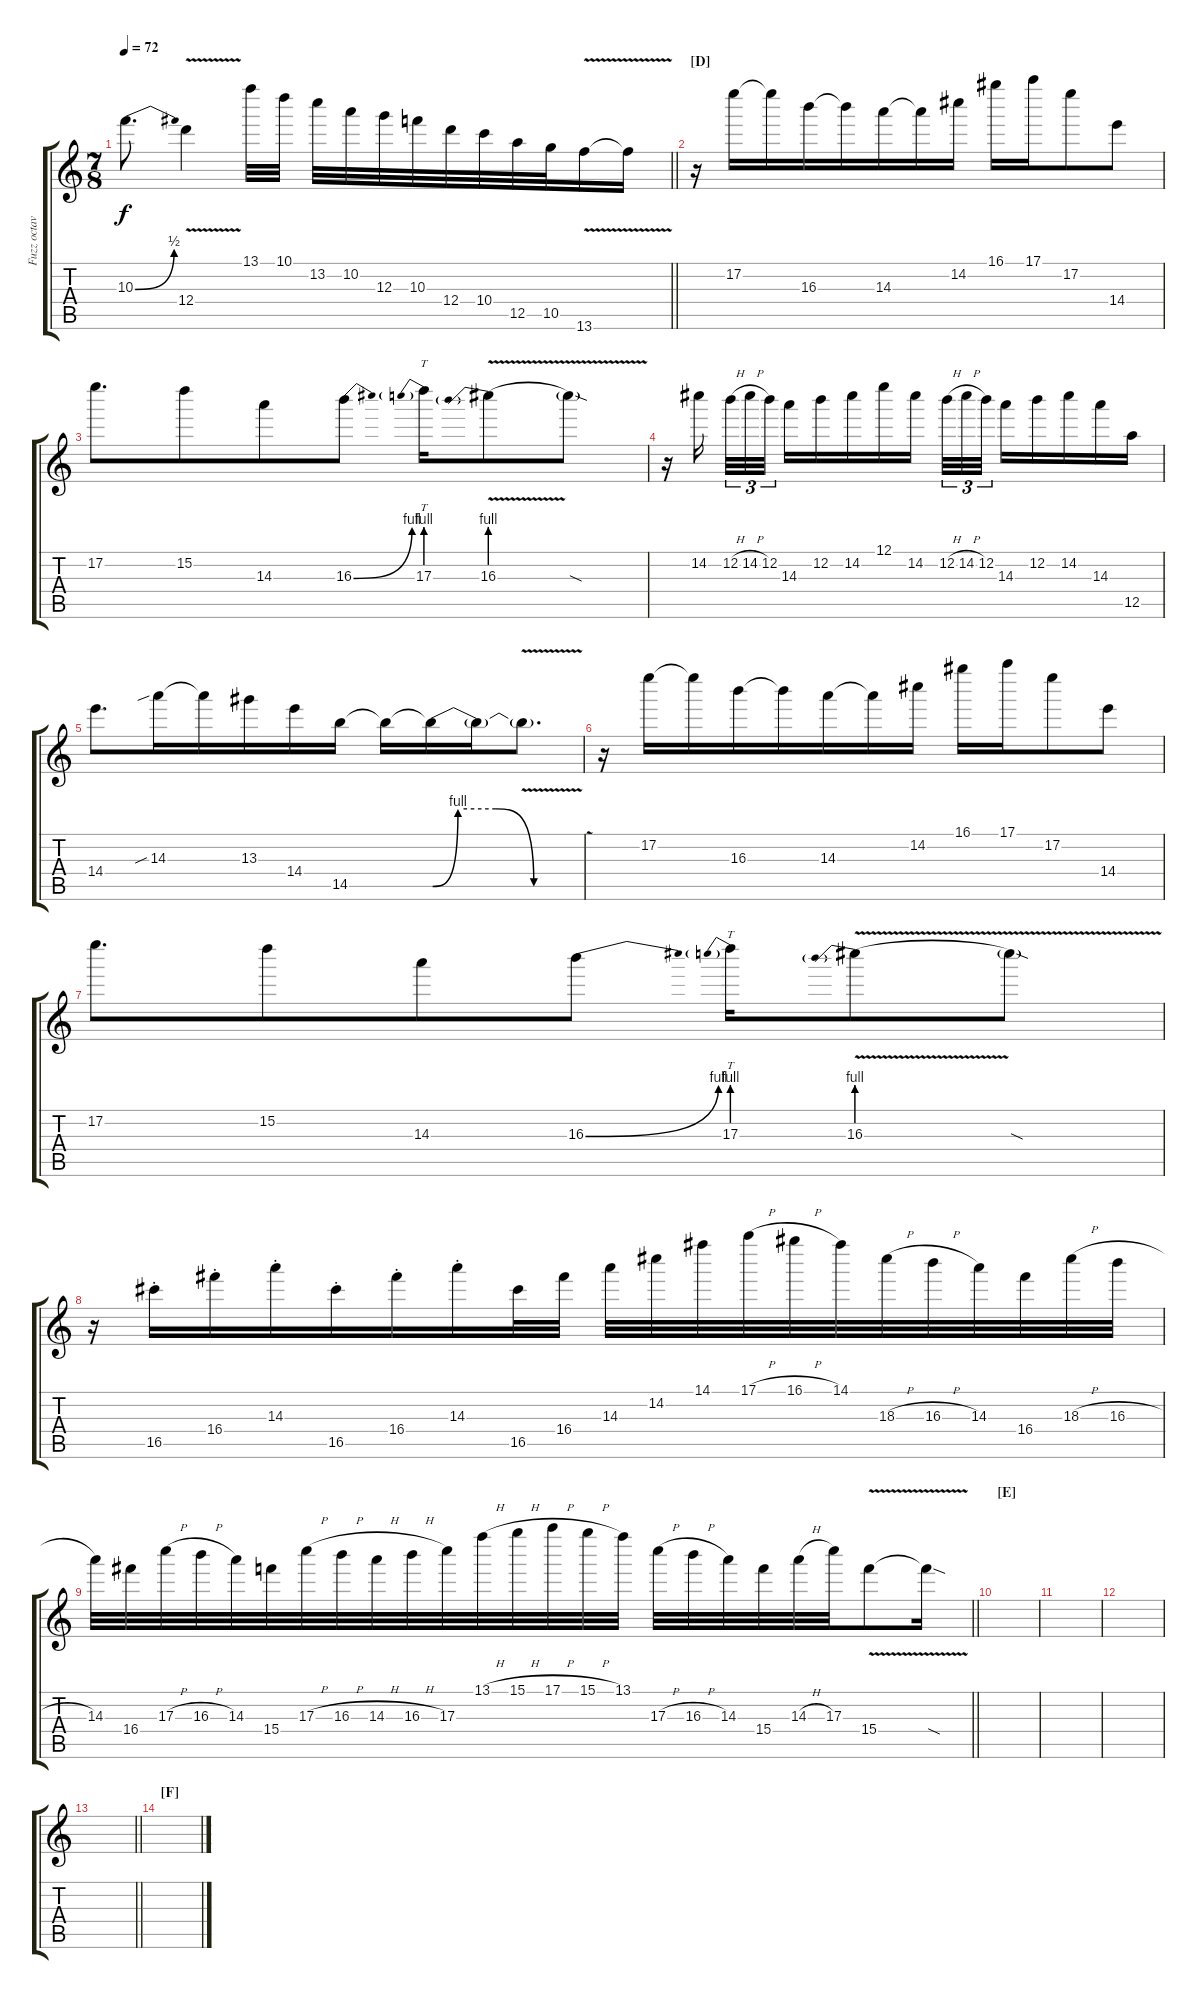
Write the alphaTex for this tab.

\track ("Fuzz octaver" "Fuzz octav") {instrument overdrivenguitar}
\staff {score tabs}
\tuning (E5 B4 G4 D4 A3 E3) {hide}
\ts (7 8)
\tempo 72
\clef g2
\barLineRight lightlight
\ks aminor
10.3{be (bend 0 0 60 2)}.8{d dy f} 12.4{v}.4 13.1.32 10.1.32 13.2.32 10.2.32 12.3.32 10.3.32 12.4.32 10.4.32 12.5.32 10.5.32 13.6{v}.16 13.6{t}.16 |
\section ("" "[D]")
r.16 17.2.16 17.2{t}.16 16.3.16 16.3{t}.16 14.3.16 14.3{t}.16 14.2.16 16.1.16 17.1.16 17.2.8 14.4.8 |
17.2.8{d} 15.2.8 14.3.8 16.3{be (bend 0 0 60 4)}.8 17.3{be (prebend 0 4 60 4)}.16{tt} 16.3{be (prebend 0 4 60 4) v}.8 16.3{sod t}.8 |
r.16 14.2.16 12.2{h}.32{tu (3 2)} 14.2{h}.32{tu (3 2)} 12.2.32{tu (3 2) beam splitsecondary} 14.3.16 12.2.16 14.2.16 12.1.16 14.2.16 12.2{h}.32{tu (3 2)} 14.2{h}.32{tu (3 2)} 12.2.32{tu (3 2) beam splitsecondary} 14.3.16 12.2.16 14.2.16 14.3.16 12.5.16 |
14.4.8{d} 14.3{sib}.16 14.3{t}.16 13.3.16 14.4.16 14.5.16 14.5{t}.16 14.5{be (custom 0 0 10 4 25 4 40 0 60 0) t}.16 14.5{t}.16 14.5{v t}.8{d} |
r.16 17.2.16 17.2{t}.16 16.3.16 16.3{t}.16 14.3.16 14.3{t}.16 14.2.16 16.1.16 17.1.16 17.2.8 14.4.8 |
17.2.8{d} 15.2.8 14.3.8 16.3{be (bend 0 0 60 4)}.8 17.3{be (prebend 0 4 60 4)}.16{tt} 16.3{be (prebend 0 4 60 4) v}.8 16.3{sod t}.8 |
r.16 16.5{st}.16 16.4{st}.16 14.3{st}.16 16.5{st}.16 16.4{st}.16 14.3{st}.16 16.5.32 16.4.32 14.3.32 14.2.32 14.1.32 17.1{h}.32 16.1{h}.32 14.1.32 18.3{h}.32 16.3{h}.32 14.3.32 16.4.32 18.3{h}.32 16.3{h}.32 |
\barLineRight lightlight
14.3.32 16.4.32 17.3{h}.32 16.3{h}.32 14.3.32 15.4.32 17.3{h}.32 16.3{h}.32 14.3{h}.32 16.3{h}.32 17.3.32 13.1{h}.32 15.1{h}.32 17.1{h}.32 15.1{h}.32 13.1.32 17.3{h}.32 16.3{h}.32 14.3.32 15.4.32 14.3{h}.32 17.3.32 15.4{v}.8 15.4{sod t}.16 |
\section ("" "[E]")
|
|
|
\barLineRight lightlight
|
\section ("" "[F]")
